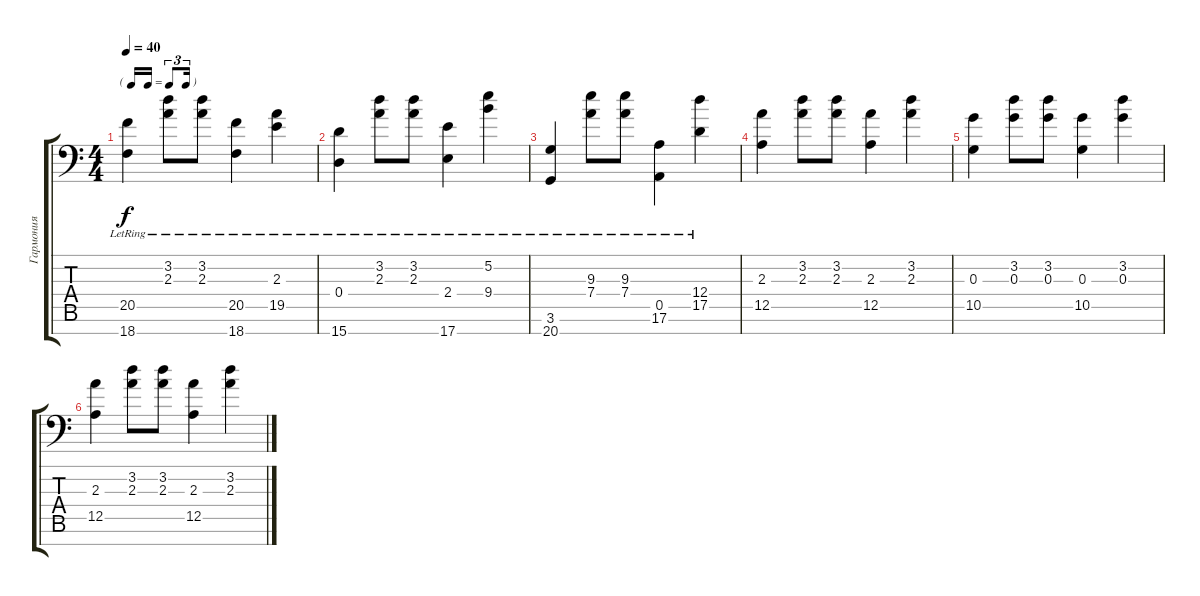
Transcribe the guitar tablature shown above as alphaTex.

\track ("Гармония" "Гармония") {instrument acousticguitarsteel}
\staff {score tabs}
\tuning (E4 B3 G3 D3 A1 E1 B0) {hide}
\ts (4 4)
\tf triplet16th
\tempo 40
\clef f4
\ks c
(20.5{lr} 18.7{lr}).4{dy f} (3.2{lr} 2.3{lr}).8 (3.2{lr} 2.3{lr}).8 (20.5{lr} 18.7{lr}).4 (2.3{lr} 19.5).4 |
(0.4{lr} 15.7).4 (3.2{lr} 2.3{lr}).8 (3.2{lr} 2.3{lr}).8 (2.4{lr} 17.7).4 (5.2{lr} 9.4{lr}).4 |
(3.6{lr} 20.7{lr}).4 (9.3{lr} 7.4).8 (9.3{lr} 7.4).8 (0.5{lr} 17.6).4 (12.4{lr} 17.5{lr}).4 |
(2.3 12.5).4 (3.2 2.3).8 (3.2 2.3).8 (2.3 12.5).4 (3.2 2.3).4 |
(0.3 10.5).4 (3.2 0.3).8 (3.2 0.3).8 (0.3 10.5).4 (3.2 0.3).4 |
(2.3 12.5).4 (3.2 2.3).8 (3.2 2.3).8 (2.3 12.5).4 (3.2 2.3).4
